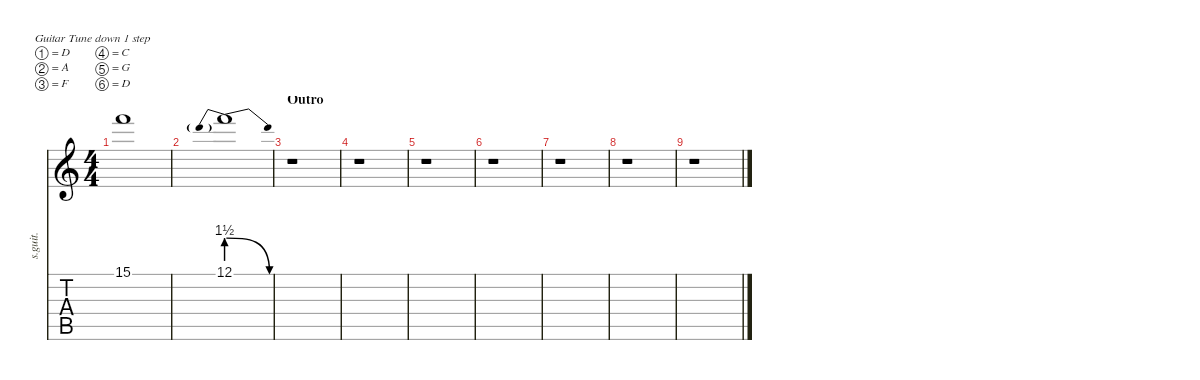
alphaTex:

\defaultSystemsLayout 4
\hideDynamics
\bracketExtendMode nobrackets
\track ("Extra Guitar Harmonies" "s.guit.") {instrument distortionguitar}
\staff {score tabs}
\tuning (D4 A3 F3 C3 G2 D2)
\ts (4 4)
\tempo (90 hide)
\clef g2
\ks c
15.1{be (hold 0 0 60 0) t}.1{lyrics (0 "") lyrics (1 "") lyrics (2 "") lyrics (3 "") lyrics (4 "") dy f} |
\tempo (86 hide)
12.1{be (prebendrelease 0 6 30 0)}.1{lyrics (0 "") lyrics (1 "") lyrics (2 "") lyrics (3 "") lyrics (4 "")} |
\section ("" "Outro")
r.1 |
\tempo (88 hide)
r.1 |
\tempo (89 hide)
r.1 |
\tempo (86 hide)
r.1 |
\tempo (87 hide)
r.1 |
\tempo (90 hide)
r.1 |
r.1
